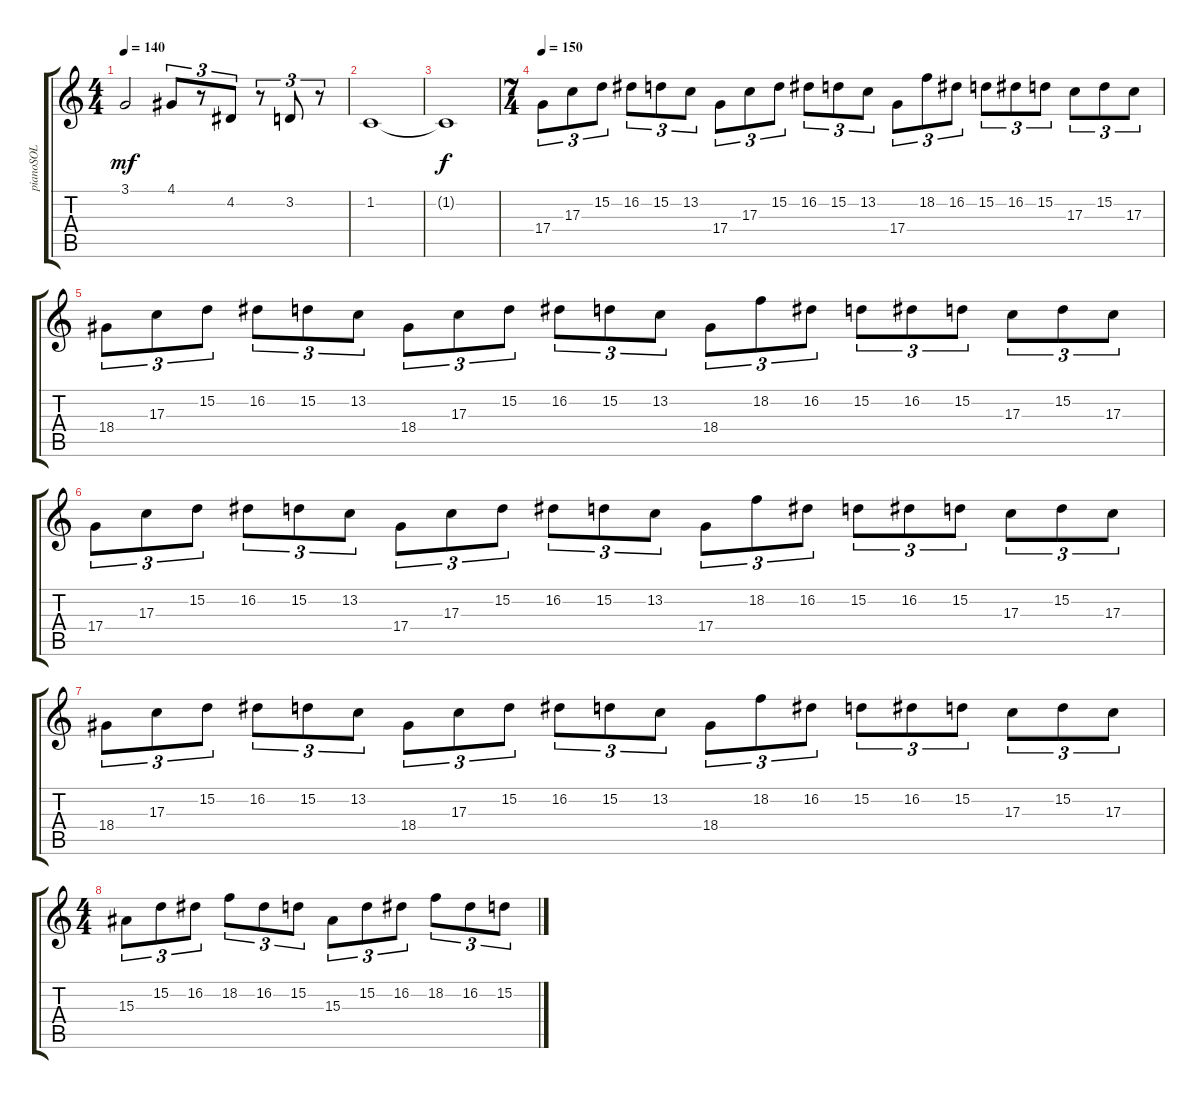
\track ("pianoSOL" "pianoSOL") {instrument stringensemble1}
\staff {score tabs}
\tuning (E4 B3 G3 D3 A2 E2) {hide}
\ts (4 4)
\tempo 140
\clef g2
\ks c
3.1.2{dy mf} 4.1.8{tu (3 2)} r.8{tu (3 2)} 4.2.8{tu (3 2)} r.8{tu (3 2)} 3.2.8{tu (3 2)} r.8{tu (3 2)} |
1.2.1 |
1.2{t}.1{dy f} |
\ts (7 4)
\tempo 150
17.4.8{tu (3 2)} 17.3.8{tu (3 2)} 15.2.8{tu (3 2)} 16.2.8{tu (3 2)} 15.2.8{tu (3 2)} 13.2.8{tu (3 2)} 17.4.8{tu (3 2)} 17.3.8{tu (3 2)} 15.2.8{tu (3 2)} 16.2.8{tu (3 2)} 15.2.8{tu (3 2)} 13.2.8{tu (3 2)} 17.4.8{tu (3 2)} 18.2.8{tu (3 2)} 16.2.8{tu (3 2)} 15.2.8{tu (3 2)} 16.2.8{tu (3 2)} 15.2.8{tu (3 2)} 17.3.8{tu (3 2)} 15.2.8{tu (3 2)} 17.3.8{tu (3 2)} |
18.4.8{tu (3 2)} 17.3.8{tu (3 2)} 15.2.8{tu (3 2)} 16.2.8{tu (3 2)} 15.2.8{tu (3 2)} 13.2.8{tu (3 2)} 18.4.8{tu (3 2)} 17.3.8{tu (3 2)} 15.2.8{tu (3 2)} 16.2.8{tu (3 2)} 15.2.8{tu (3 2)} 13.2.8{tu (3 2)} 18.4.8{tu (3 2)} 18.2.8{tu (3 2)} 16.2.8{tu (3 2)} 15.2.8{tu (3 2)} 16.2.8{tu (3 2)} 15.2.8{tu (3 2)} 17.3.8{tu (3 2)} 15.2.8{tu (3 2)} 17.3.8{tu (3 2)} |
17.4.8{tu (3 2)} 17.3.8{tu (3 2)} 15.2.8{tu (3 2)} 16.2.8{tu (3 2)} 15.2.8{tu (3 2)} 13.2.8{tu (3 2)} 17.4.8{tu (3 2)} 17.3.8{tu (3 2)} 15.2.8{tu (3 2)} 16.2.8{tu (3 2)} 15.2.8{tu (3 2)} 13.2.8{tu (3 2)} 17.4.8{tu (3 2)} 18.2.8{tu (3 2)} 16.2.8{tu (3 2)} 15.2.8{tu (3 2)} 16.2.8{tu (3 2)} 15.2.8{tu (3 2)} 17.3.8{tu (3 2)} 15.2.8{tu (3 2)} 17.3.8{tu (3 2)} |
18.4.8{tu (3 2)} 17.3.8{tu (3 2)} 15.2.8{tu (3 2)} 16.2.8{tu (3 2)} 15.2.8{tu (3 2)} 13.2.8{tu (3 2)} 18.4.8{tu (3 2)} 17.3.8{tu (3 2)} 15.2.8{tu (3 2)} 16.2.8{tu (3 2)} 15.2.8{tu (3 2)} 13.2.8{tu (3 2)} 18.4.8{tu (3 2)} 18.2.8{tu (3 2)} 16.2.8{tu (3 2)} 15.2.8{tu (3 2)} 16.2.8{tu (3 2)} 15.2.8{tu (3 2)} 17.3.8{tu (3 2)} 15.2.8{tu (3 2)} 17.3.8{tu (3 2)} |
\ts (4 4)
15.3.8{tu (3 2)} 15.2.8{tu (3 2)} 16.2.8{tu (3 2)} 18.2.8{tu (3 2)} 16.2.8{tu (3 2)} 15.2.8{tu (3 2)} 15.3.8{tu (3 2)} 15.2.8{tu (3 2)} 16.2.8{tu (3 2)} 18.2.8{tu (3 2)} 16.2.8{tu (3 2)} 15.2.8{tu (3 2)}
